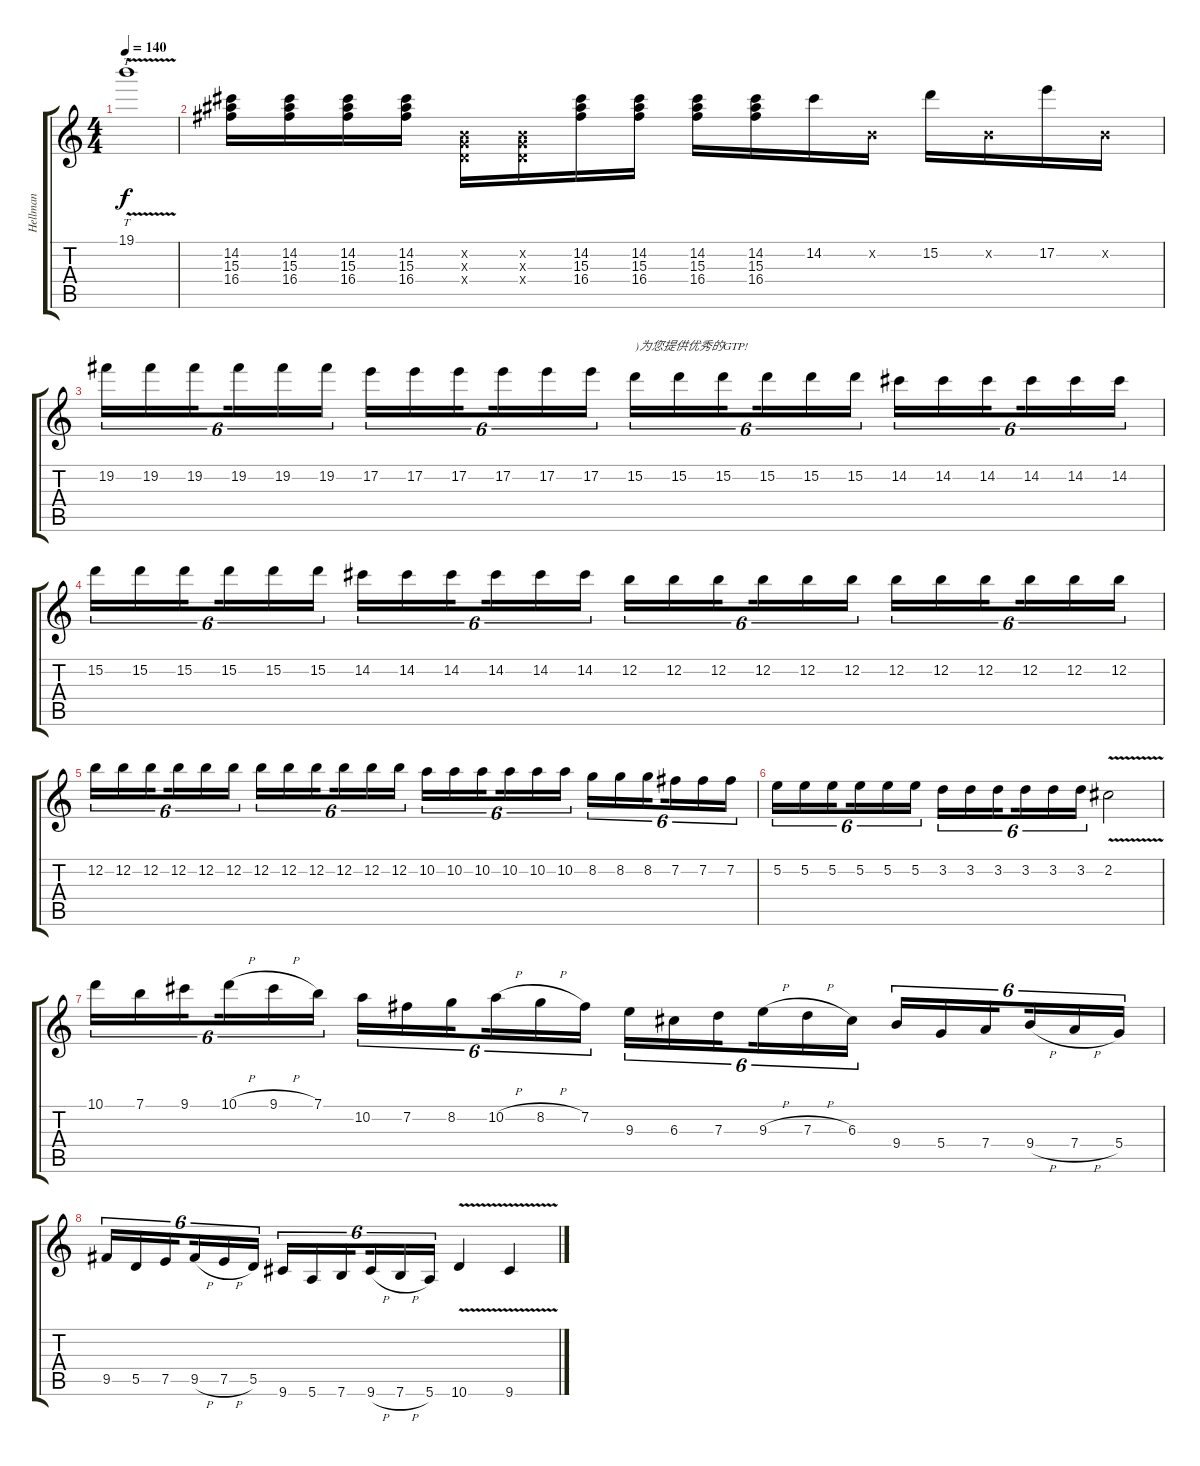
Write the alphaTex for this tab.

\track ("Hellman" "Hellman") {instrument overdrivenguitar}
\staff {score tabs}
\tuning (E4 B3 G3 D3 A2 E2) {hide}
\ts (4 4)
\tempo 140
\clef g2
\ks c
19.1{v}.1{tt dy f} |
(14.2 15.3 16.4).16 (14.2 15.3 16.4).16 (14.2 15.3 16.4).16 (14.2 15.3 16.4).16 (0.2{x} 0.3{x} 0.4{x}).16 (0.2{x} 0.3{x} 0.4{x}).16 (14.2 15.3 16.4).16 (14.2 15.3 16.4).16 (14.2 15.3 16.4).16 (14.2 15.3 16.4).16 14.2.16 0.2{x}.16 15.2.16 0.2{x}.16 17.2.16 0.2{x}.16 |
19.2.16{tu (6 4)} 19.2.16{tu (6 4)} 19.2.16{tu (6 4) beam splitsecondary} 19.2.16{tu (6 4)} 19.2.16{tu (6 4)} 19.2.16{tu (6 4)} 17.2.16{tu (6 4)} 17.2.16{tu (6 4)} 17.2.16{tu (6 4) beam splitsecondary} 17.2.16{tu (6 4)} 17.2.16{tu (6 4)} 17.2.16{tu (6 4)} 15.2.16{tu (6 4) txt ")为您提供优秀的GTP!"} 15.2.16{tu (6 4)} 15.2.16{tu (6 4) beam splitsecondary} 15.2.16{tu (6 4)} 15.2.16{tu (6 4)} 15.2.16{tu (6 4)} 14.2.16{tu (6 4)} 14.2.16{tu (6 4)} 14.2.16{tu (6 4) beam splitsecondary} 14.2.16{tu (6 4)} 14.2.16{tu (6 4)} 14.2.16{tu (6 4)} |
15.2.16{tu (6 4)} 15.2.16{tu (6 4)} 15.2.16{tu (6 4) beam splitsecondary} 15.2.16{tu (6 4)} 15.2.16{tu (6 4)} 15.2.16{tu (6 4)} 14.2.16{tu (6 4)} 14.2.16{tu (6 4)} 14.2.16{tu (6 4) beam splitsecondary} 14.2.16{tu (6 4)} 14.2.16{tu (6 4)} 14.2.16{tu (6 4)} 12.2.16{tu (6 4)} 12.2.16{tu (6 4)} 12.2.16{tu (6 4) beam splitsecondary} 12.2.16{tu (6 4)} 12.2.16{tu (6 4)} 12.2.16{tu (6 4)} 12.2.16{tu (6 4)} 12.2.16{tu (6 4)} 12.2.16{tu (6 4) beam splitsecondary} 12.2.16{tu (6 4)} 12.2.16{tu (6 4)} 12.2.16{tu (6 4)} |
12.2.16{tu (6 4)} 12.2.16{tu (6 4)} 12.2.16{tu (6 4) beam splitsecondary} 12.2.16{tu (6 4)} 12.2.16{tu (6 4)} 12.2.16{tu (6 4)} 12.2.16{tu (6 4)} 12.2.16{tu (6 4)} 12.2.16{tu (6 4) beam splitsecondary} 12.2.16{tu (6 4)} 12.2.16{tu (6 4)} 12.2.16{tu (6 4)} 10.2.16{tu (6 4)} 10.2.16{tu (6 4)} 10.2.16{tu (6 4) beam splitsecondary} 10.2.16{tu (6 4)} 10.2.16{tu (6 4)} 10.2.16{tu (6 4)} 8.2.16{tu (6 4)} 8.2.16{tu (6 4)} 8.2.16{tu (6 4) beam splitsecondary} 7.2.16{tu (6 4)} 7.2.16{tu (6 4)} 7.2.16{tu (6 4)} |
5.2.16{tu (6 4)} 5.2.16{tu (6 4)} 5.2.16{tu (6 4) beam splitsecondary} 5.2.16{tu (6 4)} 5.2.16{tu (6 4)} 5.2.16{tu (6 4)} 3.2.16{tu (6 4)} 3.2.16{tu (6 4)} 3.2.16{tu (6 4) beam splitsecondary} 3.2.16{tu (6 4)} 3.2.16{tu (6 4)} 3.2.16{tu (6 4)} 2.2{v}.2 |
10.1.16{tu (6 4)} 7.1.16{tu (6 4)} 9.1.16{tu (6 4) beam splitsecondary} 10.1{h}.16{tu (6 4)} 9.1{h}.16{tu (6 4)} 7.1.16{tu (6 4)} 10.2.16{tu (6 4)} 7.2.16{tu (6 4)} 8.2.16{tu (6 4) beam splitsecondary} 10.2{h}.16{tu (6 4)} 8.2{h}.16{tu (6 4)} 7.2.16{tu (6 4)} 9.3.16{tu (6 4)} 6.3.16{tu (6 4)} 7.3.16{tu (6 4) beam splitsecondary} 9.3{h}.16{tu (6 4)} 7.3{h}.16{tu (6 4)} 6.3.16{tu (6 4)} 9.4.16{tu (6 4)} 5.4.16{tu (6 4)} 7.4.16{tu (6 4) beam splitsecondary} 9.4{h}.16{tu (6 4)} 7.4{h}.16{tu (6 4)} 5.4.16{tu (6 4)} |
9.5.16{tu (6 4)} 5.5.16{tu (6 4)} 7.5.16{tu (6 4) beam splitsecondary} 9.5{h}.16{tu (6 4)} 7.5{h}.16{tu (6 4)} 5.5.16{tu (6 4)} 9.6.16{tu (6 4)} 5.6.16{tu (6 4)} 7.6.16{tu (6 4) beam splitsecondary} 9.6{h}.16{tu (6 4)} 7.6{h}.16{tu (6 4)} 5.6.16{tu (6 4)} 10.6{v}.4 9.6{v}.4
